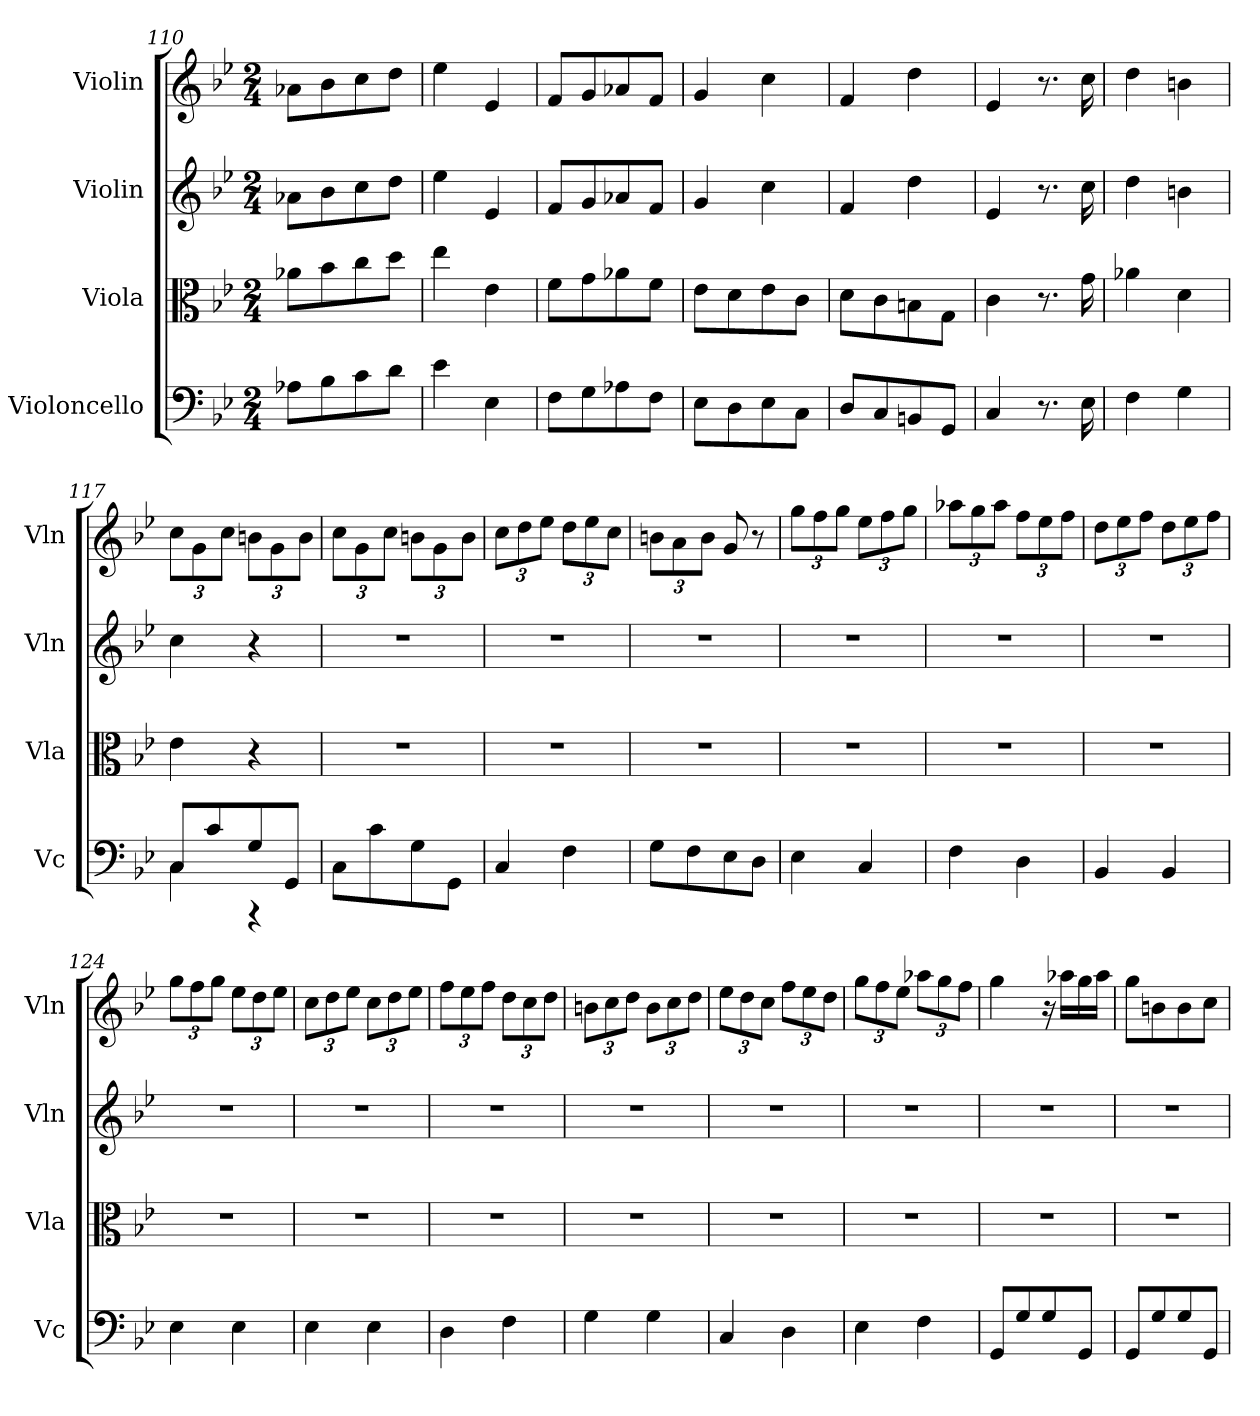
**kern	**kern	**kern	**kern
*part4	*part3	*part2	*part1
*staff4	*staff3	*staff2	*staff1
*I"Violoncello	*I"Viola	*I"Violin	*I"Violin
*I'Vc	*I'Vla	*I'Vln	*I'Vln
*clefF4	*clefC3	*clefG2	*clefG2
*k[b-e-]	*k[b-e-]	*k[b-e-]	*k[b-e-]
*M2/4	*M2/4	*M2/4	*M2/4
=110	=110	=110	=110
8A-X\L	8a-X\L	8a-X\L	8a-X\L
8B-\	8b-\	8b-\	8b-\
8c\	8cc\	8cc\	8cc\
8d\J	8dd\J	8dd\J	8dd\J
=111	=111	=111	=111
4e-\	4ee-\	4ee-\	4ee-\
4E-\	4e-\	4e-/	4e-/
=112	=112	=112	=112
8F\L	8f\L	8f/L	8f/L
8G\	8g\	8g/	8g/
8A-X\	8a-X\	8a-X/	8a-X/
8F\J	8f\J	8f/J	8f/J
=113	=113	=113	=113
8E-\L	8e-\L	4g/	4g/
8D\	8d\	.	.
8E-\	8e-\	4cc\	4cc\
8C\J	8c\J	.	.
=114	=114	=114	=114
8D/L	8d\L	4f/	4f/
8C/	8c\	.	.
8BBn/	8Bn\	4dd\	4dd\
8GG/J	8G\J	.	.
=115	=115	=115	=115
4C/	4c\	4e-/	4e-/
8.r	8.r	8.r	8.r
16E-\	16g\	16cc\	16cc\
=116	=116	=116	=116
4F\	4a-X\	4dd\	4dd\
4G\	4d\	4bn\	4bn\
=117	=117	=117	=117
*^	*	*	*
8C/L	4C\	4e-\	4cc\	12cc\L
.	.	.	.	12g\
8c/	.	.	.	.
.	.	.	.	12cc\J
8G/	4r	4r	4r	12bn\L
.	.	.	.	12g\
8GG/J	.	.	.	.
.	.	.	.	12b\J
*v	*v	*	*	*
=118	=118	=118	=118
8C\L	2r	2r	12cc\L
.	.	.	12g\
8c\	.	.	.
.	.	.	12cc\J
8G\	.	.	12bn\L
.	.	.	12g\
8GG\J	.	.	.
.	.	.	12b\J
=119	=119	=119	=119
4C/	2r	2r	12cc\L
.	.	.	12dd\
.	.	.	12ee-\J
4F\	.	.	12dd\L
.	.	.	12ee-\
.	.	.	12cc\J
=120	=120	=120	=120
8G\L	2r	2r	12bn\L
.	.	.	12a\
8F\	.	.	.
.	.	.	12b\J
8E-\	.	.	8g/
8D\J	.	.	8r
=121	=121	=121	=121
4E-\	2r	2r	12gg\L
.	.	.	12ff\
.	.	.	12gg\J
4C/	.	.	12ee-\L
.	.	.	12ff\
.	.	.	12gg\J
=122	=122	=122	=122
4F\	2r	2r	12aa-X\L
.	.	.	12gg\
.	.	.	12aa-\J
4D\	.	.	12ff\L
.	.	.	12ee-\
.	.	.	12ff\J
=123	=123	=123	=123
4BB-/	2r	2r	12dd\L
.	.	.	12ee-\
.	.	.	12ff\J
4BB-/	.	.	12dd\L
.	.	.	12ee-\
.	.	.	12ff\J
=124	=124	=124	=124
4E-\	2r	2r	12gg\L
.	.	.	12ff\
.	.	.	12gg\J
4E-\	.	.	12ee-\L
.	.	.	12dd\
.	.	.	12ee-\J
=125	=125	=125	=125
4E-\	2r	2r	12cc\L
.	.	.	12dd\
.	.	.	12ee-\J
4E-\	.	.	12cc\L
.	.	.	12dd\
.	.	.	12ee-\J
=126	=126	=126	=126
4D\	2r	2r	12ff\L
.	.	.	12ee-\
.	.	.	12ff\J
4F\	.	.	12dd\L
.	.	.	12cc\
.	.	.	12dd\J
=127	=127	=127	=127
4G\	2r	2r	12bn\L
.	.	.	12cc\
.	.	.	12dd\J
4G\	.	.	12b\L
.	.	.	12cc\
.	.	.	12dd\J
=128	=128	=128	=128
4C/	2r	2r	12ee-\L
.	.	.	12dd\
.	.	.	12cc\J
4D\	.	.	12ff\L
.	.	.	12ee-\
.	.	.	12dd\J
=129	=129	=129	=129
4E-\	2r	2r	12gg\L
.	.	.	12ff\
.	.	.	12ee-\J
4F\	.	.	12aa-X\L
.	.	.	12gg\
.	.	.	12ff\J
=130	=130	=130	=130
8GG/L	2r	2r	4gg\
8G/	.	.	.
8G/	.	.	16r
.	.	.	16aa-X\LL
8GG/J	.	.	16gg\
.	.	.	16aa-\JJ
=131	=131	=131	=131
8GG/L	2r	2r	8gg\L
8G/	.	.	8bn\
8G/	.	.	8b\
8GG/J	.	.	8cc\J
=	=	=	=
*-	*-	*-	*-
